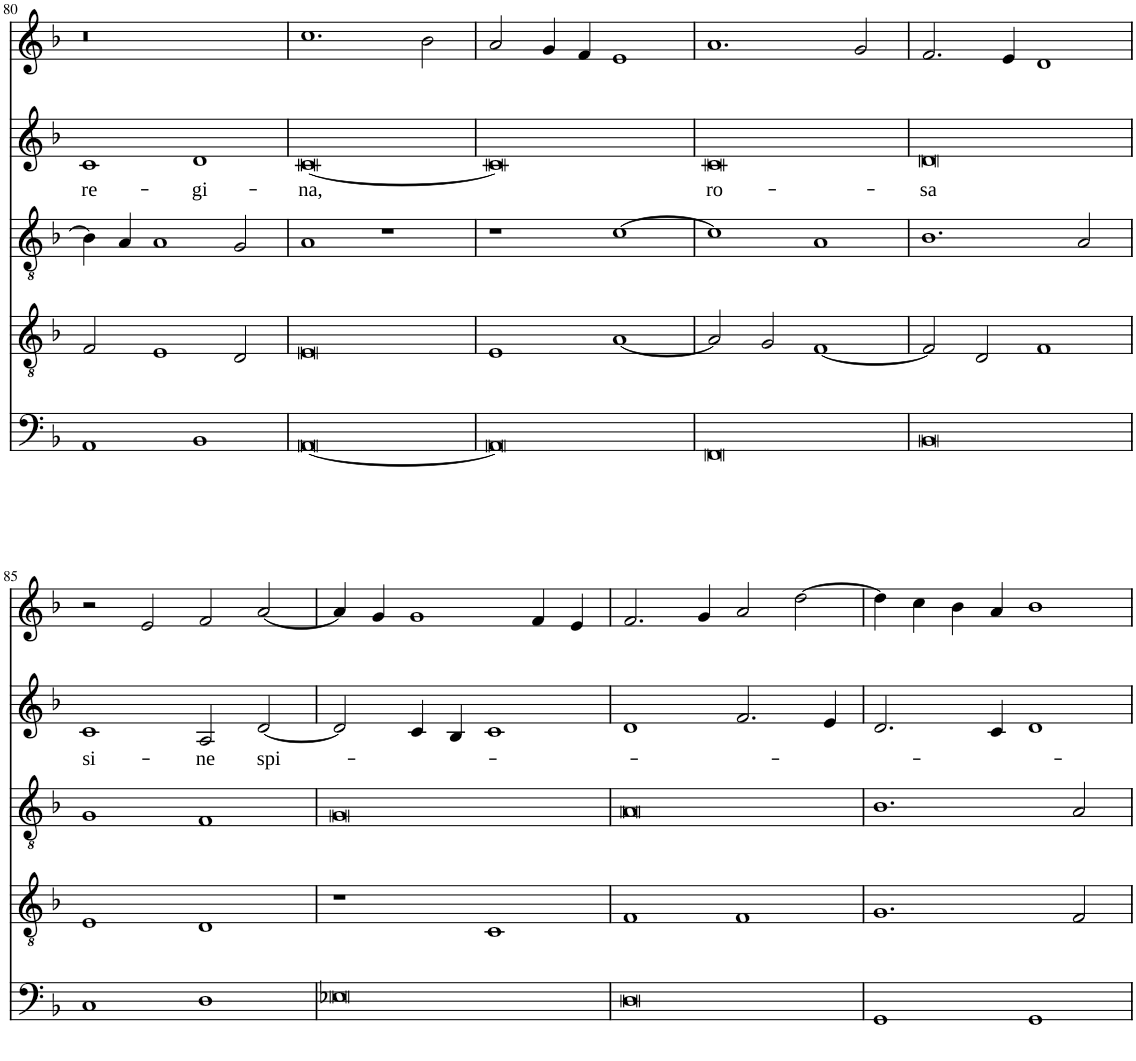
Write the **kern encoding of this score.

**kern	**kern	**kern	**kern	**text	**kern
*part5	*part4	*part3	*part2	*part2	*part1
*staff5	*staff4	*staff3	*staff2	*staff2	*staff1
*I"Bass	*I"Tenor 2	*I"Tenor 1	*I"Alto	*	*I"Soprano
*I'B	*I'T	*I'T	*	*	*I'S
!!LO:PB:g=z
*clefF4	*clefGv2	*clefGv2	*clefG2	*	*clefG2
*k[b-]	*k[b-]	*k[b-]	*k[b-]	*	*k[b-]
*M2/1	*M2/1	*M2/1	*M2/1	*	*M2/1
=80	=80	=80	=80	=80	=80
!	!	!	!	!LO:LY:b	!
1AA	2F/	4B-\]	1c	re-	0r
.	.	4A/	.	.	.
.	1E	1A	.	.	.
!	!	!	!	!LO:LY:b	!
1BB-	.	.	1d	-gi-	.
.	2D/	2G/	.	.	.
=81	=81	=81	=81	=81	=81
!	!	!	!	!LO:LY:b	!
[0AA	0E	1A	[0c	-na,	1.cc
.	.	1r	.	.	.
.	.	.	.	.	2b-\
=82	=82	=82	=82	=82	=82
0AA]	1E	1r	0c]	.	2a/
.	.	.	.	.	4g/
.	.	.	.	.	4f/
.	[1A	[1c	.	.	1e
=83	=83	=83	=83	=83	=83
!	!	!	!	!LO:LY:b	!
0FF	2A/]	1c]	0c	ro-	1.a
.	2G/	.	.	.	.
.	[1F	1A	.	.	.
.	.	.	.	.	2g/
=84	=84	=84	=84	=84	=84
!	!	!	!	!LO:LY:b	!
0BB-	2F/]	1.B-	0d	-sa	2.f/
.	2D/	.	.	.	.
.	.	.	.	.	4e/
.	1F	.	.	.	1d
.	.	2A/	.	.	.
!!LO:LB:g=z
=85	=85	=85	=85	=85	=85
!	!	!	!	!LO:LY:b	!
1C	1E	1G	1c	si-	2r
.	.	.	.	.	2e/
!	!	!	!	!LO:LY:b	!
1D	1D	1F	2A/	-ne	2f/
!	!	!	!	!LO:LY:b	!
.	.	.	[2d/	spi-	[2a/
=86	=86	=86	=86	=86	=86
0E-X	1r	0G	2d/]	.	4a/]
.	.	.	.	.	4g/
.	.	.	4c/	.	1g
.	.	.	4B-/	.	.
.	1C	.	1c	.	.
.	.	.	.	.	4f/
.	.	.	.	.	4e/
=87	=87	=87	=87	=87	=87
0D	1F	0A	1d	.	2.f/
.	.	.	.	.	4g/
.	1F	.	2.f/	.	2a/
.	.	.	.	.	[2dd\
.	.	.	4e/	.	.
=88	=88	=88	=88	=88	=88
1GG	1.G	1.B-	2.d/	.	4dd\]
.	.	.	.	.	4cc\
.	.	.	.	.	4b-\
.	.	.	4c/	.	4a/
1GG	.	.	1d	.	1b-
.	2F/	2A/	.	.	.
=	=	=	=	=	=
*-	*-	*-	*-	*-	*-
